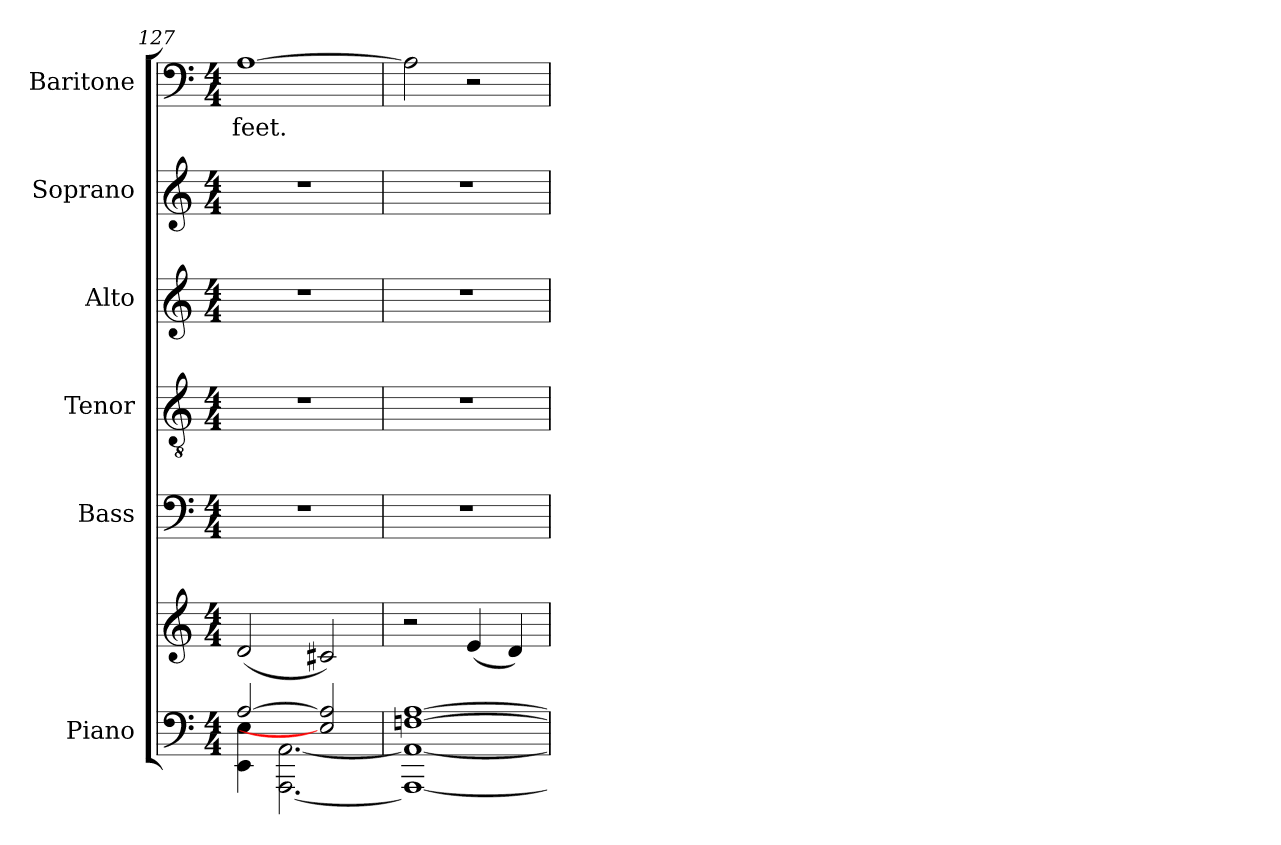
**kern	**kern	**kern	**kern	**kern	**kern	**kern	**text
*part6	*part6	*part5	*part4	*part3	*part2	*part1	*part1
*staff7	*staff6	*staff5	*staff4	*staff3	*staff2	*staff1	*staff1
*I"Piano	*	*I"Bass	*I"Tenor	*I"Alto	*I"Soprano	*I"Baritone	*
*	*	*I'B	*I'T	*I'A	*I'S	*	*
!!LO:LB:g=z
*clefF4	*clefG2	*clefF4	*clefGv2	*clefG2	*clefG2	*clefF4	*
*k[]	*k[]	*k[]	*k[]	*k[]	*k[]	*k[]	*
*C:	*C:	*C:	*C:	*C:	*C:	*C:	*
*M4/4	*M4/4	*M4/4	*M4/4	*M4/4	*M4/4	*M4/4	*
=127	=127	=127	=127	=127	=127	=127	=127
*^	*	*	*	*	*	*	*
!	!	!	!	!	!	!	!	!LO:LY:b
[2A/	4EE\ 4E\	(<2d	1r	1r	1r	1r	[1A	feet.
.	[2.AAA\ [2.AA\	.	.	.	.	.	.	.
2E/] 2A/]	.	2c#X)	.	.	.	.	.	.
=128	=128	=128	=128	=128	=128	=128	=128	=128
[1Fn/ [1A/	1AAA\_ 1AA\_	2r	1r	1r	1r	1r	2A]	.
.	.	(<4e	.	.	.	.	2r	.
.	.	4d)	.	.	.	.	.	.
*v	*v	*	*	*	*	*	*	*
=	=	=	=	=	=	=	=
*-	*-	*-	*-	*-	*-	*-	*-
